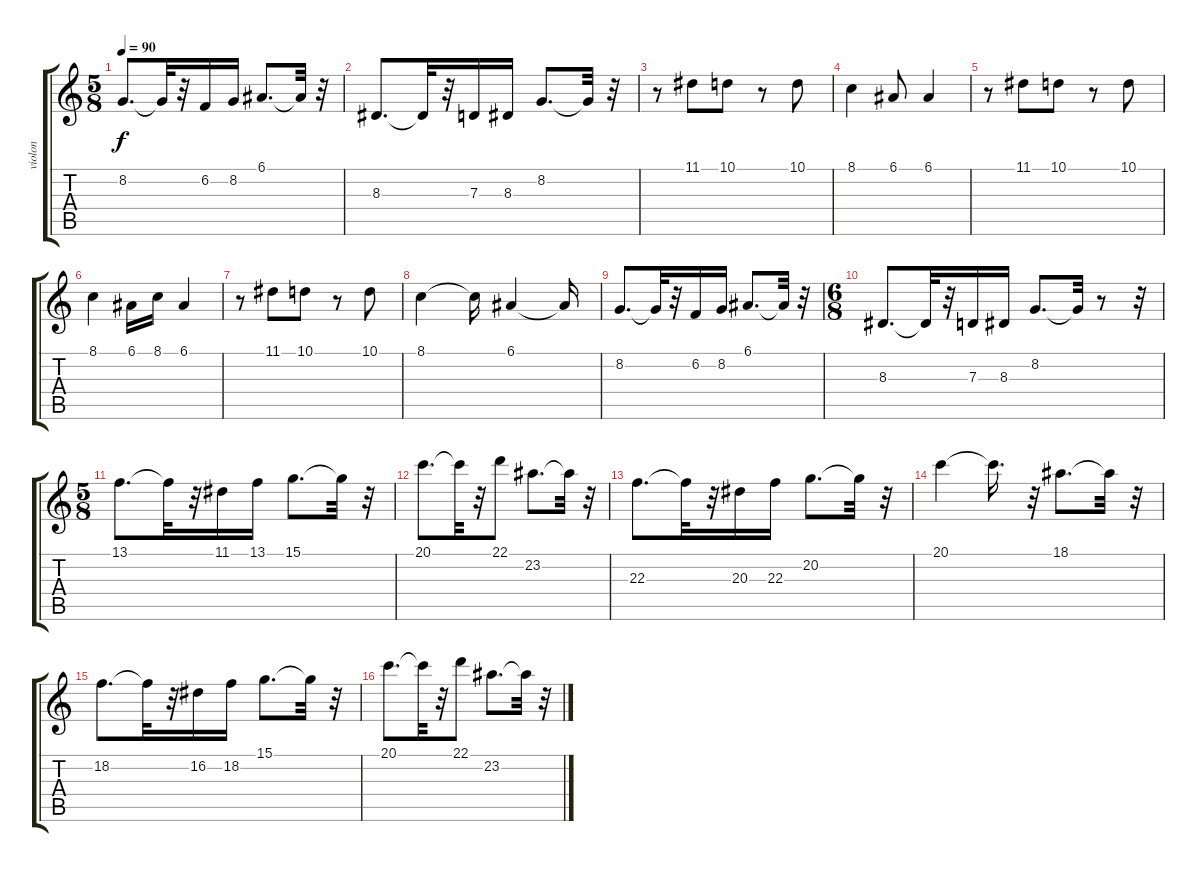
\track ("violon" "violon") {instrument violin}
\staff {score tabs}
\tuning (E4 B3 G3 D3 A2 E2) {hide}
\ts (5 8)
\tempo 90
\clef g2
\ks c
8.2.8{d dy f} 8.2{t}.32 r.32 6.2.16 8.2.16 6.1.8{d} 6.1{t}.32 r.32 |
8.3.8{d} 8.3{t}.32 r.32 7.3.16 8.3.16 8.2.8{d} 8.2{t}.32 r.32 |
r.8 11.1.8 10.1.8 r.8 10.1.8 |
8.1.4 6.1.8 6.1.4 |
r.8 11.1.8 10.1.8 r.8 10.1.8 |
8.1.4 6.1.16 8.1.16 6.1.4 |
r.8 11.1.8 10.1.8 r.8 10.1.8 |
8.1.4 8.1{t}.16 6.1.4 6.1{t}.16 |
8.2.8{d} 8.2{t}.32 r.32 6.2.16 8.2.16 6.1.8{d} 6.1{t}.32 r.32 |
\ts (6 8)
8.3.8{d} 8.3{t}.32 r.32 7.3.16 8.3.16 8.2.8{d} 8.2{t}.32 r.8 r.32 |
\ts (5 8)
13.1.8{d} 13.1{t}.32 r.32 11.1.16 13.1.16 15.1.8{d} 15.1{t}.32 r.32 |
20.1.8{d} 20.1{t}.32 r.32 22.1.8 23.2.8{d} 23.2{t}.32 r.32 |
22.3.8{d} 22.3{t}.32 r.32 20.3.16 22.3.16 20.2.8{d} 20.2{t}.32 r.32 |
20.1.4 20.1{t}.16{d} r.32 18.1.8{d} 18.1{t}.32 r.32 |
18.2.8{d} 18.2{t}.32 r.32 16.2.16 18.2.16 15.1.8{d} 15.1{t}.32 r.32 |
20.1.8{d} 20.1{t}.32 r.32 22.1.8 23.2.8{d} 23.2{t}.32 r.32
